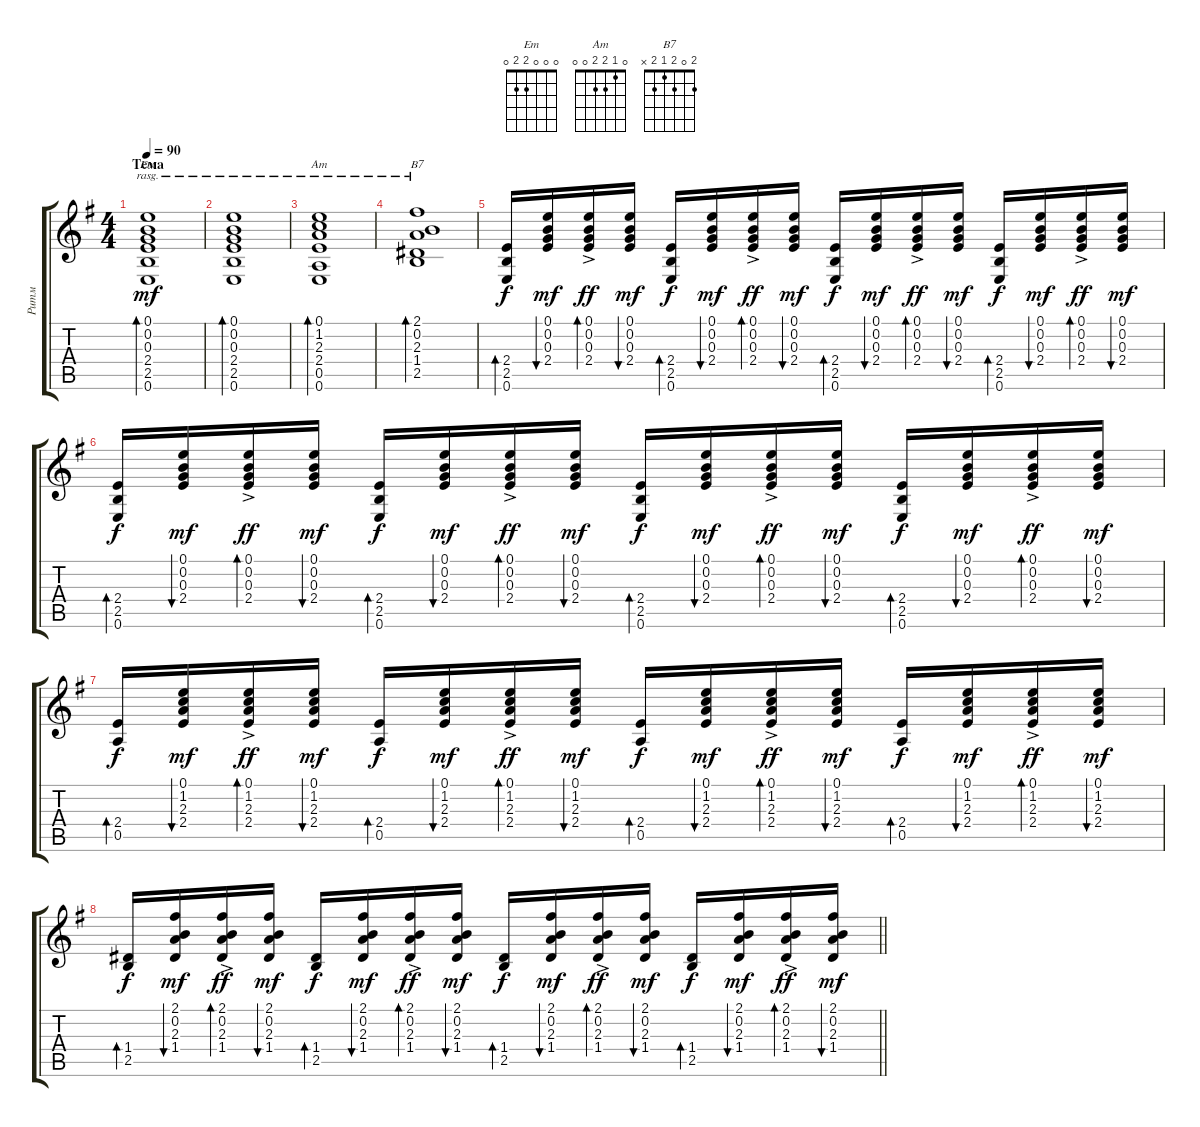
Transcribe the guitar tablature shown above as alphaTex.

\track ("Ритм" "Ритм") {instrument acousticguitarsteel}
\staff {score tabs}
\tuning (E4 B3 G3 D3 A2 E2) {hide}
\chord ("Em" 0 0 0 2 2 0)
\chord ("Am" 0 1 2 2 0 0)
\chord ("B7" 2 0 2 1 2 x)
\ts (4 4)
\section ("" "Тема")
\tempo 90
\clef g2
\ks eminor
(0.1 0.2 0.3 2.4 2.5 0.6).1{bd 30 ch "Em" rasg ii dy mf instrument acousticguitarsteel} |
(0.1 0.2 0.3 2.4 2.5 0.6).1{bd 60 rasg ii} |
(0.1 1.2 2.3 2.4 0.5 0.6).1{bd 60 ch "Am" rasg ii} |
(2.1 0.2 2.3 1.4 2.5).1{bd 60 ch "B7" rasg ii} |
(2.4 2.5 0.6).16{bd 30 dy f} (0.1 0.2 0.3 2.4).16{bu 30 dy mf} (0.1{ac} 0.2{ac} 0.3{ac} 2.4{ac}).16{bd 30 dy ff} (0.1 0.2 0.3 2.4).16{bu 30 dy mf} (2.4 2.5 0.6).16{bd 30 dy f} (0.1 0.2 0.3 2.4).16{bu 30 dy mf} (0.1{ac} 0.2{ac} 0.3{ac} 2.4{ac}).16{bd 30 dy ff} (0.1 0.2 0.3 2.4).16{bu 30 dy mf} (2.4 2.5 0.6).16{bd 30 dy f} (0.1 0.2 0.3 2.4).16{bu 30 dy mf} (0.1{ac} 0.2{ac} 0.3{ac} 2.4{ac}).16{bd 30 dy ff} (0.1 0.2 0.3 2.4).16{bu 30 dy mf} (2.4 2.5 0.6).16{bd 30 dy f} (0.1 0.2 0.3 2.4).16{bu 30 dy mf} (0.1{ac} 0.2{ac} 0.3{ac} 2.4{ac}).16{bd 30 dy ff} (0.1 0.2 0.3 2.4).16{bu 30 dy mf} |
(2.4 2.5 0.6).16{bd 30 dy f} (0.1 0.2 0.3 2.4).16{bu 30 dy mf} (0.1{ac} 0.2{ac} 0.3{ac} 2.4{ac}).16{bd 30 dy ff} (0.1 0.2 0.3 2.4).16{bu 30 dy mf} (2.4 2.5 0.6).16{bd 30 dy f} (0.1 0.2 0.3 2.4).16{bu 30 dy mf} (0.1{ac} 0.2{ac} 0.3{ac} 2.4{ac}).16{bd 30 dy ff} (0.1 0.2 0.3 2.4).16{bu 30 dy mf} (2.4 2.5 0.6).16{bd 30 dy f} (0.1 0.2 0.3 2.4).16{bu 30 dy mf} (0.1{ac} 0.2{ac} 0.3{ac} 2.4{ac}).16{bd 30 dy ff} (0.1 0.2 0.3 2.4).16{bu 30 dy mf} (2.4 2.5 0.6).16{bd 30 dy f} (0.1 0.2 0.3 2.4).16{bu 30 dy mf} (0.1{ac} 0.2{ac} 0.3{ac} 2.4{ac}).16{bd 30 dy ff} (0.1 0.2 0.3 2.4).16{bu 30 dy mf} |
(2.4 0.5).16{bd 30 dy f} (0.1 1.2 2.3 2.4).16{bu 30 dy mf} (0.1{ac} 1.2{ac} 2.3{ac} 2.4{ac}).16{bd 30 dy ff} (0.1 1.2 2.3 2.4).16{bu 30 dy mf} (2.4 0.5).16{bd 30 dy f} (0.1 1.2 2.3 2.4).16{bu 30 dy mf} (0.1{ac} 1.2{ac} 2.3{ac} 2.4{ac}).16{bd 30 dy ff} (0.1 1.2 2.3 2.4).16{bu 30 dy mf} (2.4 0.5).16{bd 30 dy f} (0.1 1.2 2.3 2.4).16{bu 30 dy mf} (0.1{ac} 1.2{ac} 2.3{ac} 2.4{ac}).16{bd 30 dy ff} (0.1 1.2 2.3 2.4).16{bu 30 dy mf} (2.4 0.5).16{bd 30 dy f} (0.1 1.2 2.3 2.4).16{bu 30 dy mf} (0.1{ac} 1.2{ac} 2.3{ac} 2.4{ac}).16{bd 30 dy ff} (0.1 1.2 2.3 2.4).16{bu 30 dy mf} |
\barLineRight lightlight
(1.4 2.5).16{bd 30 dy f} (2.1 0.2 2.3 1.4).16{bu 30 dy mf} (2.1{ac} 0.2{ac} 2.3{ac} 1.4{ac}).16{bd 30 dy ff} (2.1 0.2 2.3 1.4).16{bu 30 dy mf} (1.4 2.5).16{bd 30 dy f} (2.1 0.2 2.3 1.4).16{bu 30 dy mf} (2.1{ac} 0.2{ac} 2.3{ac} 1.4{ac}).16{bd 30 dy ff} (2.1 0.2 2.3 1.4).16{bu 30 dy mf} (1.4 2.5).16{bd 30 dy f} (2.1 0.2 2.3 1.4).16{bu 30 dy mf} (2.1{ac} 0.2{ac} 2.3{ac} 1.4{ac}).16{bd 30 dy ff} (2.1 0.2 2.3 1.4).16{bu 30 dy mf} (1.4 2.5).16{bd 30 dy f} (2.1 0.2 2.3 1.4).16{bu 30 dy mf} (2.1{ac} 0.2{ac} 2.3{ac} 1.4{ac}).16{bd 30 dy ff} (2.1 0.2 2.3 1.4).16{bu 30 dy mf}
